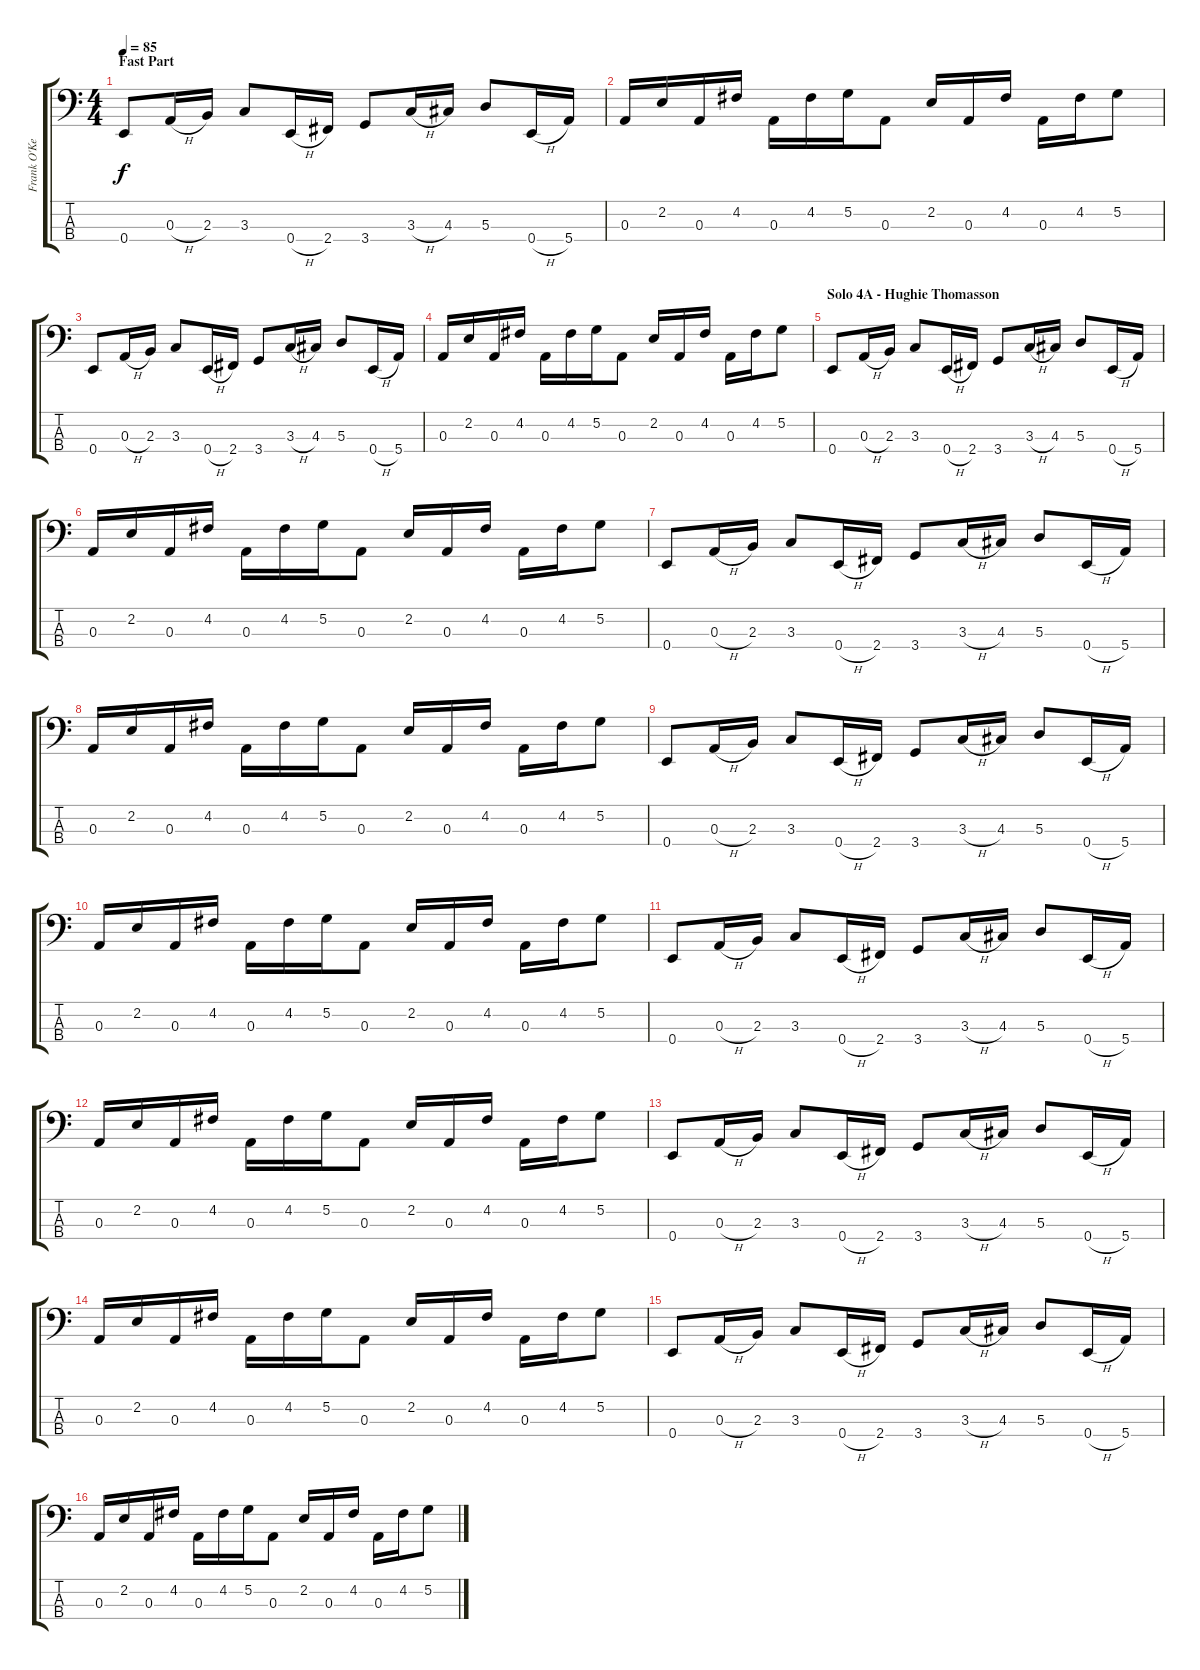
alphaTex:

\track ("Frank O'Keefe - Bass" "Frank O'Ke") {instrument electricbassfinger}
\staff {score tabs}
\tuning (G2 D2 A1 E1) {hide}
\ts (4 4)
\section ("" "Fast Part")
\tempo 85
\clef f4
\ks c
0.4.8{dy f} 0.3{h}.16 2.3.16 3.3.8 0.4{h}.16 2.4.16 3.4.8 3.3{h}.16 4.3.16 5.3.8 0.4{h}.16 5.4.16 |
0.3.16 2.2.16 0.3.16 4.2.16 0.3.16 4.2.16 5.2.16 0.3.8 2.2.16 0.3.16 4.2.16 0.3.16 4.2.16 5.2.8 |
0.4.8 0.3{h}.16 2.3.16 3.3.8 0.4{h}.16 2.4.16 3.4.8 3.3{h}.16 4.3.16 5.3.8 0.4{h}.16 5.4.16 |
0.3.16 2.2.16 0.3.16 4.2.16 0.3.16 4.2.16 5.2.16 0.3.8 2.2.16 0.3.16 4.2.16 0.3.16 4.2.16 5.2.8 |
\section ("" "Solo 4A - Hughie Thomasson")
0.4.8 0.3{h}.16 2.3.16 3.3.8 0.4{h}.16 2.4.16 3.4.8 3.3{h}.16 4.3.16 5.3.8 0.4{h}.16 5.4.16 |
0.3.16 2.2.16 0.3.16 4.2.16 0.3.16 4.2.16 5.2.16 0.3.8 2.2.16 0.3.16 4.2.16 0.3.16 4.2.16 5.2.8 |
0.4.8 0.3{h}.16 2.3.16 3.3.8 0.4{h}.16 2.4.16 3.4.8 3.3{h}.16 4.3.16 5.3.8 0.4{h}.16 5.4.16 |
0.3.16 2.2.16 0.3.16 4.2.16 0.3.16 4.2.16 5.2.16 0.3.8 2.2.16 0.3.16 4.2.16 0.3.16 4.2.16 5.2.8 |
0.4.8 0.3{h}.16 2.3.16 3.3.8 0.4{h}.16 2.4.16 3.4.8 3.3{h}.16 4.3.16 5.3.8 0.4{h}.16 5.4.16 |
0.3.16 2.2.16 0.3.16 4.2.16 0.3.16 4.2.16 5.2.16 0.3.8 2.2.16 0.3.16 4.2.16 0.3.16 4.2.16 5.2.8 |
0.4.8 0.3{h}.16 2.3.16 3.3.8 0.4{h}.16 2.4.16 3.4.8 3.3{h}.16 4.3.16 5.3.8 0.4{h}.16 5.4.16 |
0.3.16 2.2.16 0.3.16 4.2.16 0.3.16 4.2.16 5.2.16 0.3.8 2.2.16 0.3.16 4.2.16 0.3.16 4.2.16 5.2.8 |
0.4.8 0.3{h}.16 2.3.16 3.3.8 0.4{h}.16 2.4.16 3.4.8 3.3{h}.16 4.3.16 5.3.8 0.4{h}.16 5.4.16 |
0.3.16 2.2.16 0.3.16 4.2.16 0.3.16 4.2.16 5.2.16 0.3.8 2.2.16 0.3.16 4.2.16 0.3.16 4.2.16 5.2.8 |
0.4.8 0.3{h}.16 2.3.16 3.3.8 0.4{h}.16 2.4.16 3.4.8 3.3{h}.16 4.3.16 5.3.8 0.4{h}.16 5.4.16 |
0.3.16 2.2.16 0.3.16 4.2.16 0.3.16 4.2.16 5.2.16 0.3.8 2.2.16 0.3.16 4.2.16 0.3.16 4.2.16 5.2.8
